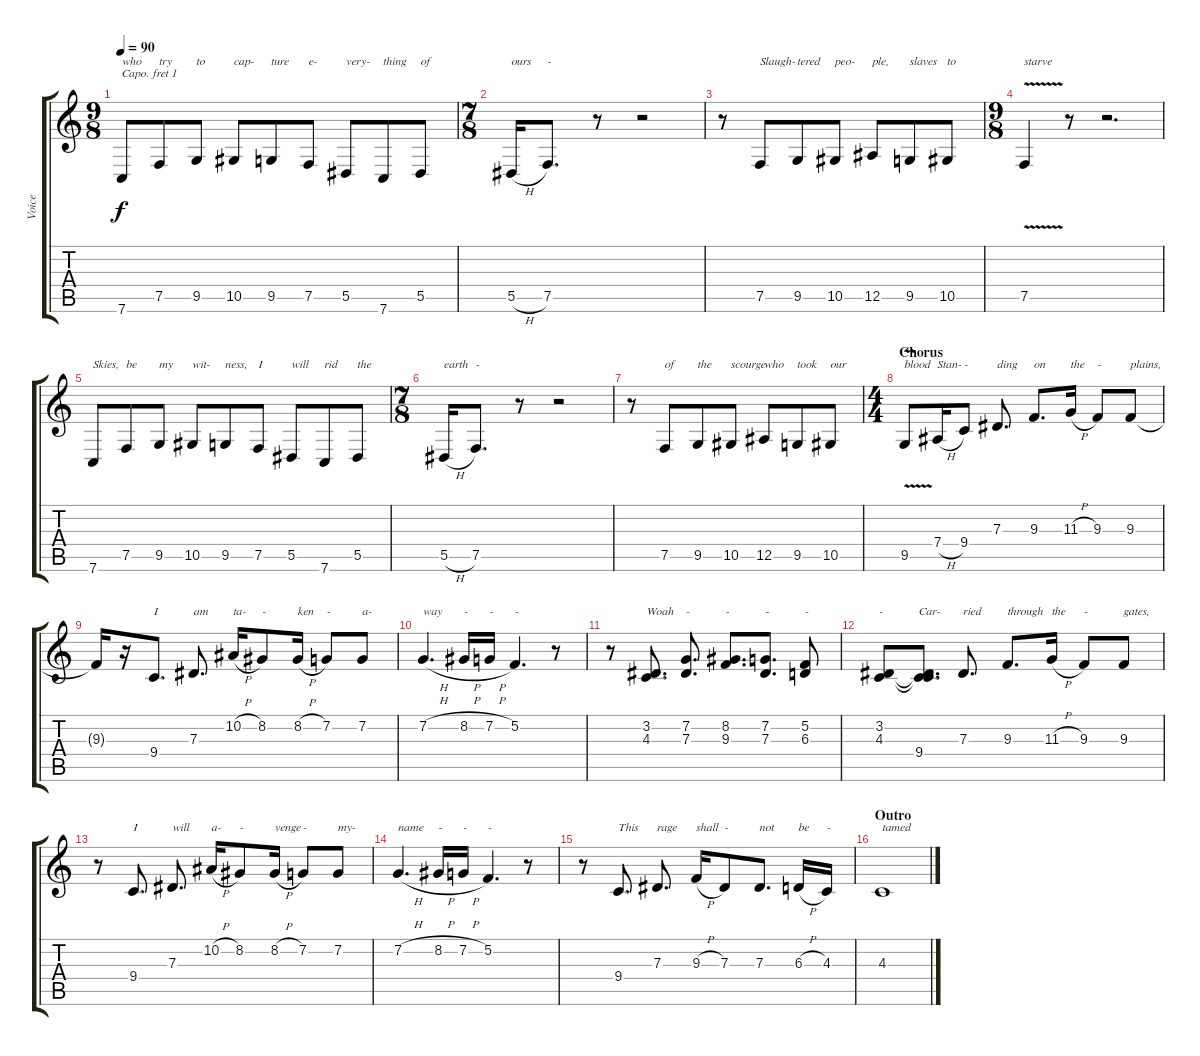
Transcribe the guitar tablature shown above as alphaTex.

\track ("Voice" "Voice") {instrument lead6voice}
\staff {score tabs}
\capo 1
\tuning (E4 B3 G3 D3 A2 E2) {hide}
\ts (9 8)
\tempo 90
\clef g2
\ks c
7.6.8{txt "who" dy f} 7.5.8{txt "try"} 9.5.8{txt "to"} 10.5.8{txt "cap-"} 9.5.8{txt "ture"} 7.5.8{txt "e-"} 5.5.8{txt "very-"} 7.6.8{txt "thing"} 5.5.8{txt "of"} |
\ts (7 8)
5.5{h}.16{txt "ours"} 7.5.8{d txt "-"} r.8 r.2 |
r.8 7.5.8{txt "Slaugh-"} 9.5.8{txt "tered"} 10.5.8{txt "peo-"} 12.5.8{txt "ple,"} 9.5.8{txt "slaves"} 10.5.8{txt "to"} |
\ts (9 8)
7.5{v}.4{txt "starve"} r.8 r.2{d} |
7.6.8{txt "Skies,"} 7.5.8{txt "be"} 9.5.8{txt "my"} 10.5.8{txt "wit-"} 9.5.8{txt "ness,"} 7.5.8{txt "I"} 5.5.8{txt "will"} 7.6.8{txt "rid"} 5.5.8{txt "the"} |
\ts (7 8)
5.5{h}.16{txt "earth"} 7.5.8{d txt "-"} r.8 r.2 |
r.8 7.5.8{txt "of"} 9.5.8{txt "the"} 10.5.8{txt "scourge"} 12.5.8{txt "who"} 9.5.8{txt "took"} 10.5.8{txt "our"} |
\ts (4 4)
\section ("" "Chorus")
9.5{v}.8{txt "blood"} 7.4{h}.16{txt "Stan-"} 9.4.8{txt "-"} 7.3.8{d txt "ding"} 9.3.8{d txt "on"} 11.3{h}.16{txt "the"} 9.3.8{txt "-"} 9.3.8{txt "plains,"} |
9.3{t}.16 r.16 9.4.8{d txt "I"} 7.3.8{d txt "am"} 10.2{h}.16{txt "ta-"} 8.2.8{txt "-"} 8.2{h}.16{txt "ken"} 7.2.8{txt "-"} 7.2.8{txt "a-"} |
7.2{h}.4{d txt "way"} 8.2{h}.16{txt "-"} 7.2{h}.16{txt "-"} 5.2.4{d txt "-"} r.8 |
r.8 (3.2 4.3).8{d txt "Woah"} (7.2 7.3).8{d txt "-"} (8.2 9.3).8{d txt "-"} (7.2 7.3).8{d txt "-"} (5.2 6.3).8{txt "-"} |
(3.2 4.3).8{txt "-"} (3.2{t} 4.3{t} 9.4).8{d txt "Car-"} 7.3.8{d txt "ried"} 9.3.8{d txt "through"} 11.3{h}.16{txt "the"} 9.3.8{txt "-"} 9.3.8{txt "gates,"} |
r.8 9.4.8{d txt "I"} 7.3.8{d txt "will"} 10.2{h}.16{txt "a-"} 8.2.8{txt "-"} 8.2{h}.16{txt "venge"} 7.2.8{txt "-"} 7.2.8{txt "my-"} |
7.2{h}.4{d txt "name"} 8.2{h}.16{txt "-"} 7.2{h}.16{txt "-"} 5.2.4{d txt "-"} r.8 |
r.8 9.4.8{d txt "This"} 7.3.8{d txt "rage"} 9.3{h}.16{txt "shall"} 7.3.8{txt "-"} 7.3.8{d txt "not"} 6.3{h}.16{txt "be"} 4.3.16{txt "-"} |
\section ("" "Outro")
4.3.1{txt "tamed"}
